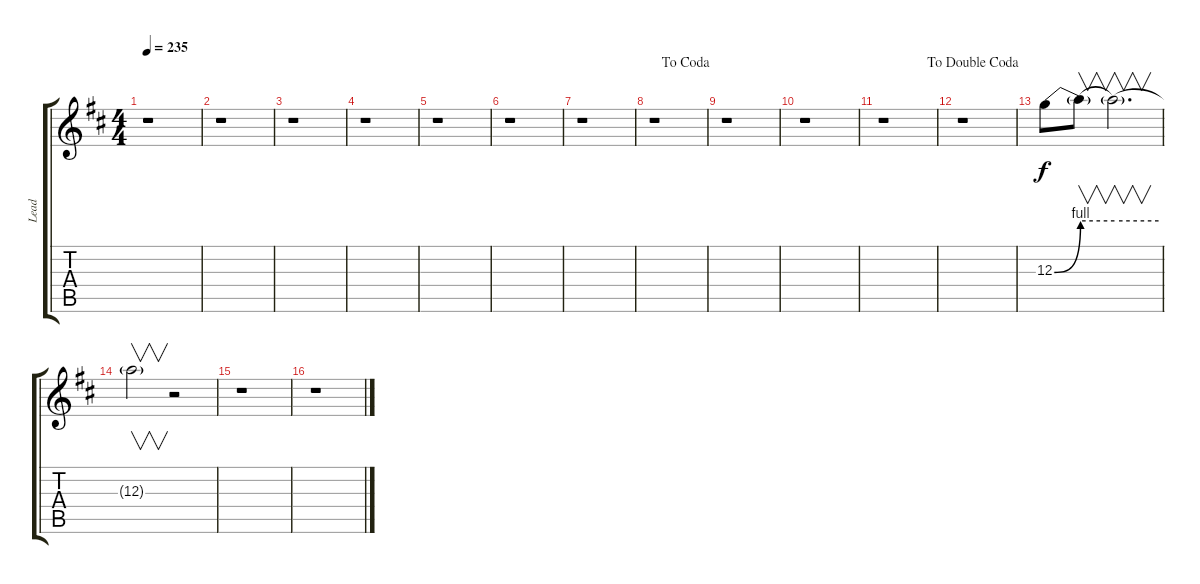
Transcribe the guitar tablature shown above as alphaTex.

\track ("Lead" "Lead") {instrument acousticguitarsteel}
\staff {score tabs}
\tuning (E4 B3 G3 D3 A2 E2) {hide}
\ts (4 4)
\tempo 235
\clef g2
\ks d
r.1{dy f} |
r.1 |
r.1 |
r.1 |
r.1 |
r.1 |
r.1 |
\jump dacoda
r.1 |
r.1 |
r.1 |
r.1 |
\jump dadoublecoda
r.1 |
12.3{be (bend 0 0 60 4)}.8 12.3{be (hold 0 4 60 4) t}.8{v} 12.3{be (hold 0 4 60 4) t}.2{v d} |
12.3{t}.2{v} r.2 |
r.1 |
r.1
